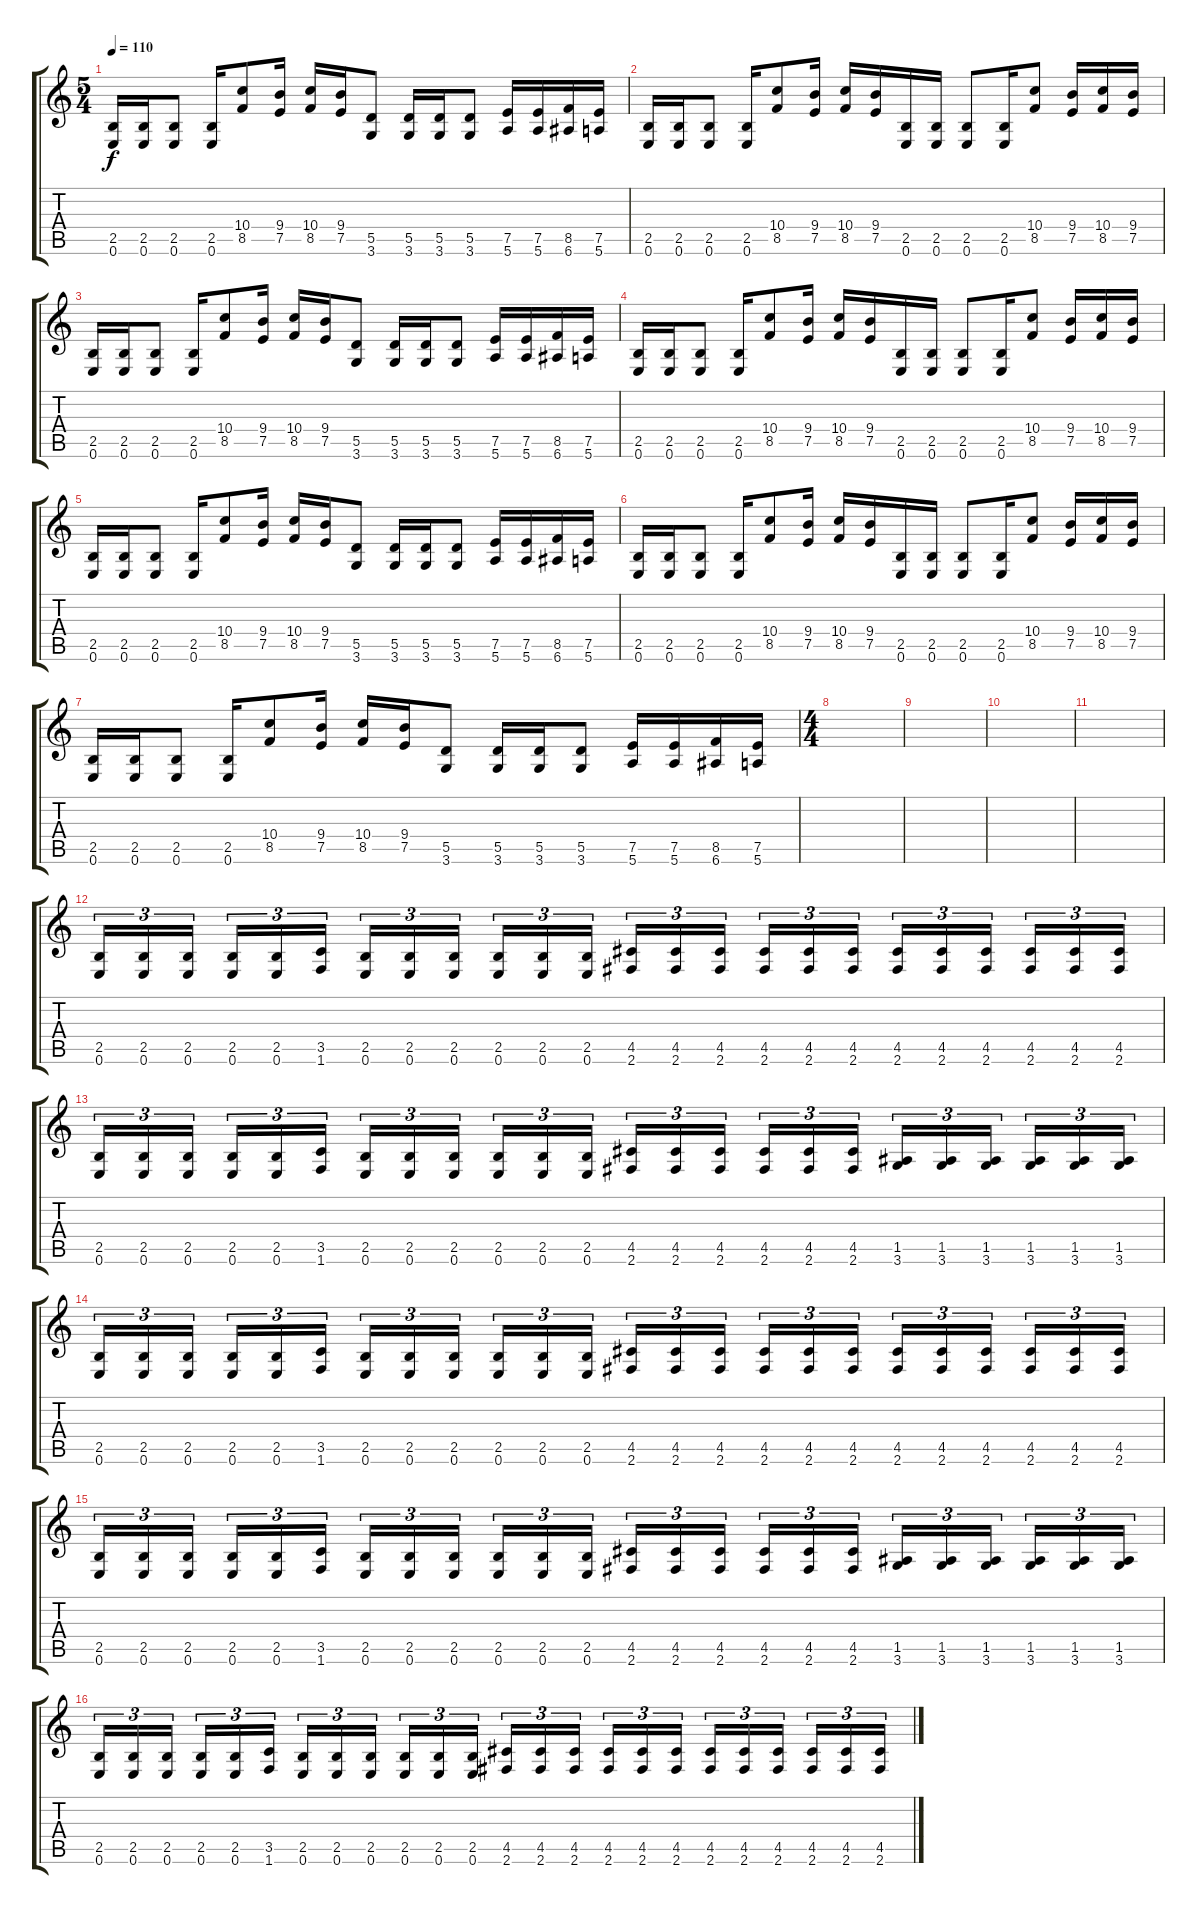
\track "" {instrument distortionguitar}
\staff {score tabs}
\tuning (E4 B3 G3 D3 A2 E2) {hide}
\ts (5 4)
\tempo 110
\clef g2
\ks c
(2.5 0.6).16{dy f} (2.5 0.6).16 (2.5 0.6).8 (2.5 0.6).16 (10.4 8.5).8 (9.4 7.5).16 (10.4 8.5).16 (9.4 7.5).16 (5.5 3.6).8 (5.5 3.6).16 (5.5 3.6).16 (5.5 3.6).8 (7.5 5.6).16 (7.5 5.6).16 (8.5 6.6).16 (7.5 5.6).16 |
(2.5 0.6).16 (2.5 0.6).16 (2.5 0.6).8 (2.5 0.6).16 (10.4 8.5).8 (9.4 7.5).16 (10.4 8.5).16 (9.4 7.5).16 (2.5 0.6).16 (2.5 0.6).16 (2.5 0.6).8 (2.5 0.6).16 (10.4 8.5).8 (9.4 7.5).16 (10.4 8.5).16 (9.4 7.5).16 |
(2.5 0.6).16 (2.5 0.6).16 (2.5 0.6).8 (2.5 0.6).16 (10.4 8.5).8 (9.4 7.5).16 (10.4 8.5).16 (9.4 7.5).16 (5.5 3.6).8 (5.5 3.6).16 (5.5 3.6).16 (5.5 3.6).8 (7.5 5.6).16 (7.5 5.6).16 (8.5 6.6).16 (7.5 5.6).16 |
(2.5 0.6).16 (2.5 0.6).16 (2.5 0.6).8 (2.5 0.6).16 (10.4 8.5).8 (9.4 7.5).16 (10.4 8.5).16 (9.4 7.5).16 (2.5 0.6).16 (2.5 0.6).16 (2.5 0.6).8 (2.5 0.6).16 (10.4 8.5).8 (9.4 7.5).16 (10.4 8.5).16 (9.4 7.5).16 |
(2.5 0.6).16 (2.5 0.6).16 (2.5 0.6).8 (2.5 0.6).16 (10.4 8.5).8 (9.4 7.5).16 (10.4 8.5).16 (9.4 7.5).16 (5.5 3.6).8 (5.5 3.6).16 (5.5 3.6).16 (5.5 3.6).8 (7.5 5.6).16 (7.5 5.6).16 (8.5 6.6).16 (7.5 5.6).16 |
(2.5 0.6).16 (2.5 0.6).16 (2.5 0.6).8 (2.5 0.6).16 (10.4 8.5).8 (9.4 7.5).16 (10.4 8.5).16 (9.4 7.5).16 (2.5 0.6).16 (2.5 0.6).16 (2.5 0.6).8 (2.5 0.6).16 (10.4 8.5).8 (9.4 7.5).16 (10.4 8.5).16 (9.4 7.5).16 |
(2.5 0.6).16 (2.5 0.6).16 (2.5 0.6).8 (2.5 0.6).16 (10.4 8.5).8 (9.4 7.5).16 (10.4 8.5).16 (9.4 7.5).16 (5.5 3.6).8 (5.5 3.6).16 (5.5 3.6).16 (5.5 3.6).8 (7.5 5.6).16 (7.5 5.6).16 (8.5 6.6).16 (7.5 5.6).16 |
\ts (4 4)
|
|
|
|
(2.5 0.6).16{tu (3 2)} (2.5 0.6).16{tu (3 2)} (2.5 0.6).16{tu (3 2)} (2.5 0.6).16{tu (3 2)} (2.5 0.6).16{tu (3 2)} (3.5 1.6).16{tu (3 2)} (2.5 0.6).16{tu (3 2)} (2.5 0.6).16{tu (3 2)} (2.5 0.6).16{tu (3 2)} (2.5 0.6).16{tu (3 2)} (2.5 0.6).16{tu (3 2)} (2.5 0.6).16{tu (3 2)} (4.5 2.6).16{tu (3 2)} (4.5 2.6).16{tu (3 2)} (4.5 2.6).16{tu (3 2)} (4.5 2.6).16{tu (3 2)} (4.5 2.6).16{tu (3 2)} (4.5 2.6).16{tu (3 2)} (4.5 2.6).16{tu (3 2)} (4.5 2.6).16{tu (3 2)} (4.5 2.6).16{tu (3 2)} (4.5 2.6).16{tu (3 2)} (4.5 2.6).16{tu (3 2)} (4.5 2.6).16{tu (3 2)} |
(2.5 0.6).16{tu (3 2)} (2.5 0.6).16{tu (3 2)} (2.5 0.6).16{tu (3 2)} (2.5 0.6).16{tu (3 2)} (2.5 0.6).16{tu (3 2)} (3.5 1.6).16{tu (3 2)} (2.5 0.6).16{tu (3 2)} (2.5 0.6).16{tu (3 2)} (2.5 0.6).16{tu (3 2)} (2.5 0.6).16{tu (3 2)} (2.5 0.6).16{tu (3 2)} (2.5 0.6).16{tu (3 2)} (4.5 2.6).16{tu (3 2)} (4.5 2.6).16{tu (3 2)} (4.5 2.6).16{tu (3 2)} (4.5 2.6).16{tu (3 2)} (4.5 2.6).16{tu (3 2)} (4.5 2.6).16{tu (3 2)} (1.5 3.6).16{tu (3 2)} (1.5 3.6).16{tu (3 2)} (1.5 3.6).16{tu (3 2)} (1.5 3.6).16{tu (3 2)} (1.5 3.6).16{tu (3 2)} (1.5 3.6).16{tu (3 2)} |
(2.5 0.6).16{tu (3 2)} (2.5 0.6).16{tu (3 2)} (2.5 0.6).16{tu (3 2)} (2.5 0.6).16{tu (3 2)} (2.5 0.6).16{tu (3 2)} (3.5 1.6).16{tu (3 2)} (2.5 0.6).16{tu (3 2)} (2.5 0.6).16{tu (3 2)} (2.5 0.6).16{tu (3 2)} (2.5 0.6).16{tu (3 2)} (2.5 0.6).16{tu (3 2)} (2.5 0.6).16{tu (3 2)} (4.5 2.6).16{tu (3 2)} (4.5 2.6).16{tu (3 2)} (4.5 2.6).16{tu (3 2)} (4.5 2.6).16{tu (3 2)} (4.5 2.6).16{tu (3 2)} (4.5 2.6).16{tu (3 2)} (4.5 2.6).16{tu (3 2)} (4.5 2.6).16{tu (3 2)} (4.5 2.6).16{tu (3 2)} (4.5 2.6).16{tu (3 2)} (4.5 2.6).16{tu (3 2)} (4.5 2.6).16{tu (3 2)} |
(2.5 0.6).16{tu (3 2)} (2.5 0.6).16{tu (3 2)} (2.5 0.6).16{tu (3 2)} (2.5 0.6).16{tu (3 2)} (2.5 0.6).16{tu (3 2)} (3.5 1.6).16{tu (3 2)} (2.5 0.6).16{tu (3 2)} (2.5 0.6).16{tu (3 2)} (2.5 0.6).16{tu (3 2)} (2.5 0.6).16{tu (3 2)} (2.5 0.6).16{tu (3 2)} (2.5 0.6).16{tu (3 2)} (4.5 2.6).16{tu (3 2)} (4.5 2.6).16{tu (3 2)} (4.5 2.6).16{tu (3 2)} (4.5 2.6).16{tu (3 2)} (4.5 2.6).16{tu (3 2)} (4.5 2.6).16{tu (3 2)} (1.5 3.6).16{tu (3 2)} (1.5 3.6).16{tu (3 2)} (1.5 3.6).16{tu (3 2)} (1.5 3.6).16{tu (3 2)} (1.5 3.6).16{tu (3 2)} (1.5 3.6).16{tu (3 2)} |
(2.5 0.6).16{tu (3 2)} (2.5 0.6).16{tu (3 2)} (2.5 0.6).16{tu (3 2)} (2.5 0.6).16{tu (3 2)} (2.5 0.6).16{tu (3 2)} (3.5 1.6).16{tu (3 2)} (2.5 0.6).16{tu (3 2)} (2.5 0.6).16{tu (3 2)} (2.5 0.6).16{tu (3 2)} (2.5 0.6).16{tu (3 2)} (2.5 0.6).16{tu (3 2)} (2.5 0.6).16{tu (3 2)} (4.5 2.6).16{tu (3 2)} (4.5 2.6).16{tu (3 2)} (4.5 2.6).16{tu (3 2)} (4.5 2.6).16{tu (3 2)} (4.5 2.6).16{tu (3 2)} (4.5 2.6).16{tu (3 2)} (4.5 2.6).16{tu (3 2)} (4.5 2.6).16{tu (3 2)} (4.5 2.6).16{tu (3 2)} (4.5 2.6).16{tu (3 2)} (4.5 2.6).16{tu (3 2)} (4.5 2.6).16{tu (3 2)}
